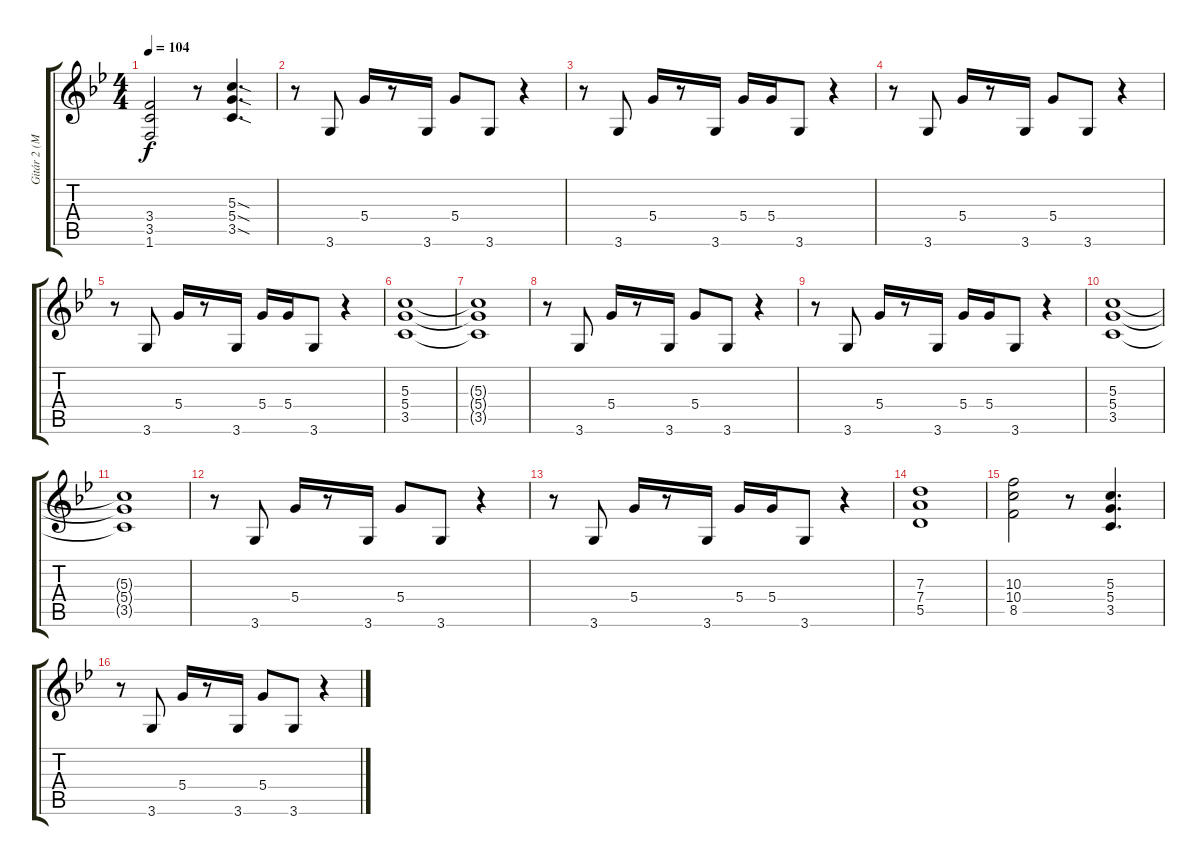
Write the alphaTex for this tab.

\track ("Gitár 2 (Micky Moody/Mel Galley/John Syk" "Gitár 2 (M") {instrument distortionguitar}
\staff {score tabs}
\tuning (E4 B3 G3 D3 A2 E2) {hide}
\ts (4 4)
\tempo 104
\clef g2
\ks bb
(3.4 3.5 1.6).2{dy f} r.8 (5.3{sod} 5.4{sod} 3.5{sod}).4{d} |
r.8 3.6.8 5.4.16 r.8 3.6.16 5.4.8 3.6.8 r.4 |
r.8 3.6.8 5.4.16 r.8 3.6.16 5.4.16 5.4.16 3.6.8 r.4 |
r.8 3.6.8 5.4.16 r.8 3.6.16 5.4.8 3.6.8 r.4 |
r.8 3.6.8 5.4.16 r.8 3.6.16 5.4.16 5.4.16 3.6.8 r.4 |
(5.3 5.4 3.5).1 |
(5.3{t} 5.4{t} 3.5{t}).1 |
r.8 3.6.8 5.4.16 r.8 3.6.16 5.4.8 3.6.8 r.4 |
r.8 3.6.8 5.4.16 r.8 3.6.16 5.4.16 5.4.16 3.6.8 r.4 |
(5.3 5.4 3.5).1 |
(5.3{t} 5.4{t} 3.5{t}).1 |
r.8 3.6.8 5.4.16 r.8 3.6.16 5.4.8 3.6.8 r.4 |
r.8 3.6.8 5.4.16 r.8 3.6.16 5.4.16 5.4.16 3.6.8 r.4 |
(7.3 7.4 5.5).1 |
(10.3 10.4 8.5).2 r.8 (5.3 5.4 3.5).4{d} |
r.8 3.6.8 5.4.16 r.8 3.6.16 5.4.8 3.6.8 r.4
